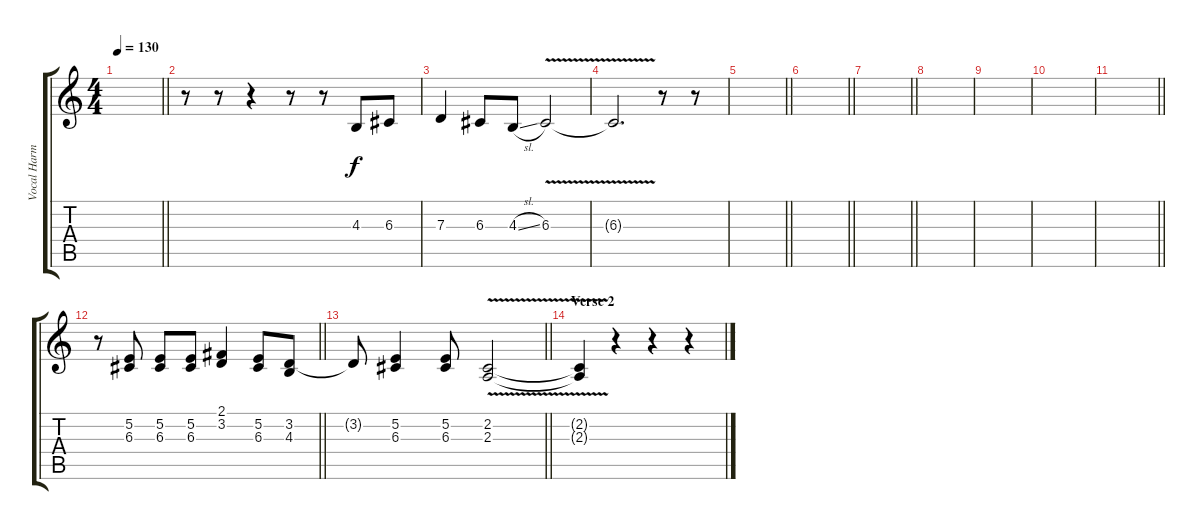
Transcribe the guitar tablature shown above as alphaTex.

\track ("Vocal Harmonies" "Vocal Harm") {instrument tenorsax}
\staff {score tabs}
\tuning (E4 B3 G3 D3 A2 E2) {hide}
\ts (4 4)
\tempo 130
\clef g2
\barLineRight lightlight
\ks c
|
r.8 r.8 r.4 r.8 r.8 4.3.8 6.3.8 |
7.3.4 6.3.8 4.3{sl}.8 6.3{v}.2 |
6.3{t}.2{d} r.8 r.8 |
\barLineRight lightlight
|
\barLineRight lightlight
|
\barLineRight lightlight
|
|
|
|
\barLineRight lightlight
|
\barLineRight lightlight
r.8 (5.2 6.3).8 (5.2 6.3).8 (5.2 6.3).8 (2.1 3.2).4 (5.2 6.3).8 (3.2 4.3).8 |
\barLineRight lightlight
3.2{t}.8 (5.2 6.3).4 (5.2 6.3).8 (2.2{v} 2.3{v}).2 |
\section ("" "Verse 2")
(2.2{t} 2.3{t}).4 r.4 r.4 r.4
